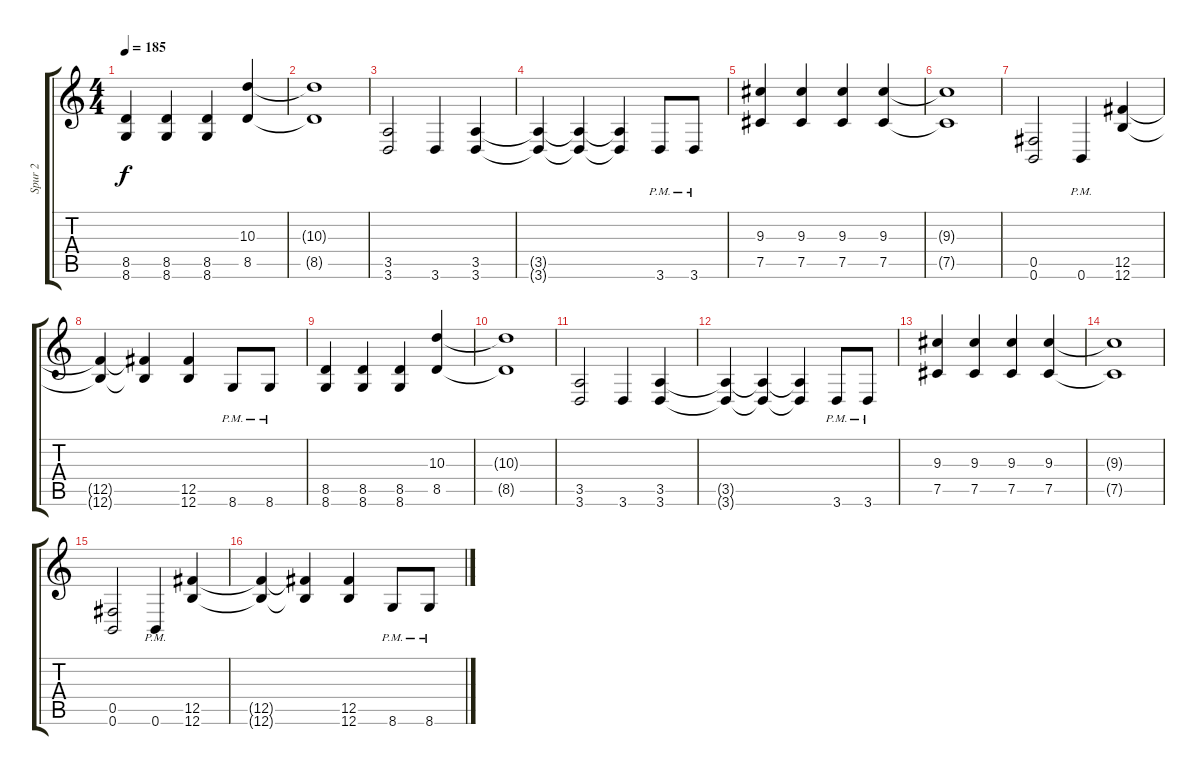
\track ("Spur 2" "Spur 2") {instrument distortionguitar}
\staff {score tabs}
\tuning (Db4 Ab3 E3 B2 Gb2 B1) {hide}
\ts (4 4)
\tempo 185
\clef g2
\ks c
(8.5 8.6).4{dy f} (8.5 8.6).4 (8.5 8.6).4 (10.3 8.5).4 |
(10.3{t} 8.5{t}).1 |
(3.5 3.6).2 3.6.4 (3.5 3.6).4 |
(3.5{t} 3.6{t}).4 (3.5{t} 3.6{t}).4 (3.5{t} 3.6{t}).4 3.6{pm}.8 3.6{pm}.8 |
(9.3 7.5).4 (9.3 7.5).4 (9.3 7.5).4 (9.3 7.5).4 |
(9.3{t} 7.5{t}).1 |
(0.5 0.6).2 0.6{pm}.4 (12.5 12.6).4 |
(12.5{t} 12.6{t}).4 (12.5{t} 12.6{t}).4 (12.5 12.6).4 8.6{pm}.8 8.6{pm}.8 |
(8.5 8.6).4 (8.5 8.6).4 (8.5 8.6).4 (10.3 8.5).4 |
(10.3{t} 8.5{t}).1 |
(3.5 3.6).2 3.6.4 (3.5 3.6).4 |
(3.5{t} 3.6{t}).4 (3.5{t} 3.6{t}).4 (3.5{t} 3.6{t}).4 3.6{pm}.8 3.6{pm}.8 |
(9.3 7.5).4 (9.3 7.5).4 (9.3 7.5).4 (9.3 7.5).4 |
(9.3{t} 7.5{t}).1 |
(0.5 0.6).2 0.6{pm}.4 (12.5 12.6).4 |
(12.5{t} 12.6{t}).4 (12.5{t} 12.6{t}).4 (12.5 12.6).4 8.6{pm}.8 8.6{pm}.8
